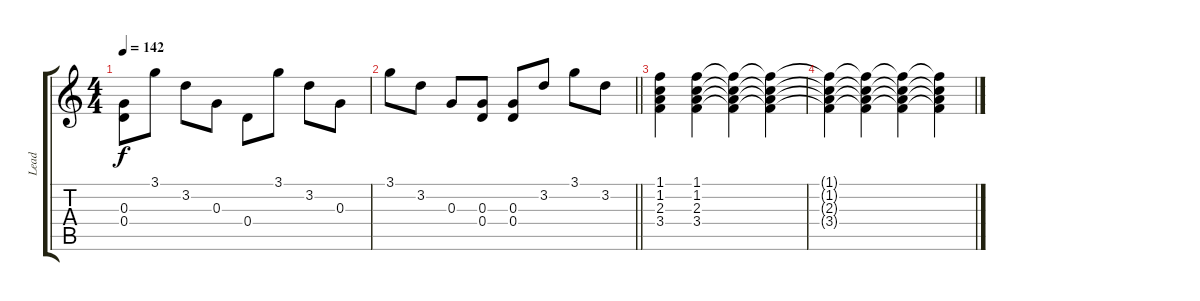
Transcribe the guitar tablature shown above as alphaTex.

\track ("Lead" "Lead") {instrument electricguitarclean}
\staff {score tabs}
\tuning (E4 B3 G3 D3 A2 E2) {hide}
\ts (4 4)
\tempo 142
\clef g2
\ks c
(0.3 0.4).8{dy f} 3.1.8 3.2.8 0.3.8 0.4.8 3.1.8 3.2.8 0.3.8 |
\barLineRight lightlight
3.1.8 3.2.8 0.3.8 (0.3 0.4).8 (0.3 0.4).8 3.2.8 3.1.8 3.2.8 |
(1.1 1.2 2.3 3.4).4 (1.1 1.2 2.3 3.4).4 (1.1{t} 1.2{t} 2.3{t} 3.4{t}).4 (1.1{t} 1.2{t} 2.3{t} 3.4{t}).4 |
(1.1{t} 1.2{t} 2.3{t} 3.4{t}).4 (1.1{t} 1.2{t} 2.3{t} 3.4{t}).4 (1.1{t} 1.2{t} 2.3{t} 3.4{t}).4 (1.1{t} 1.2{t} 2.3{t} 3.4{t}).4
